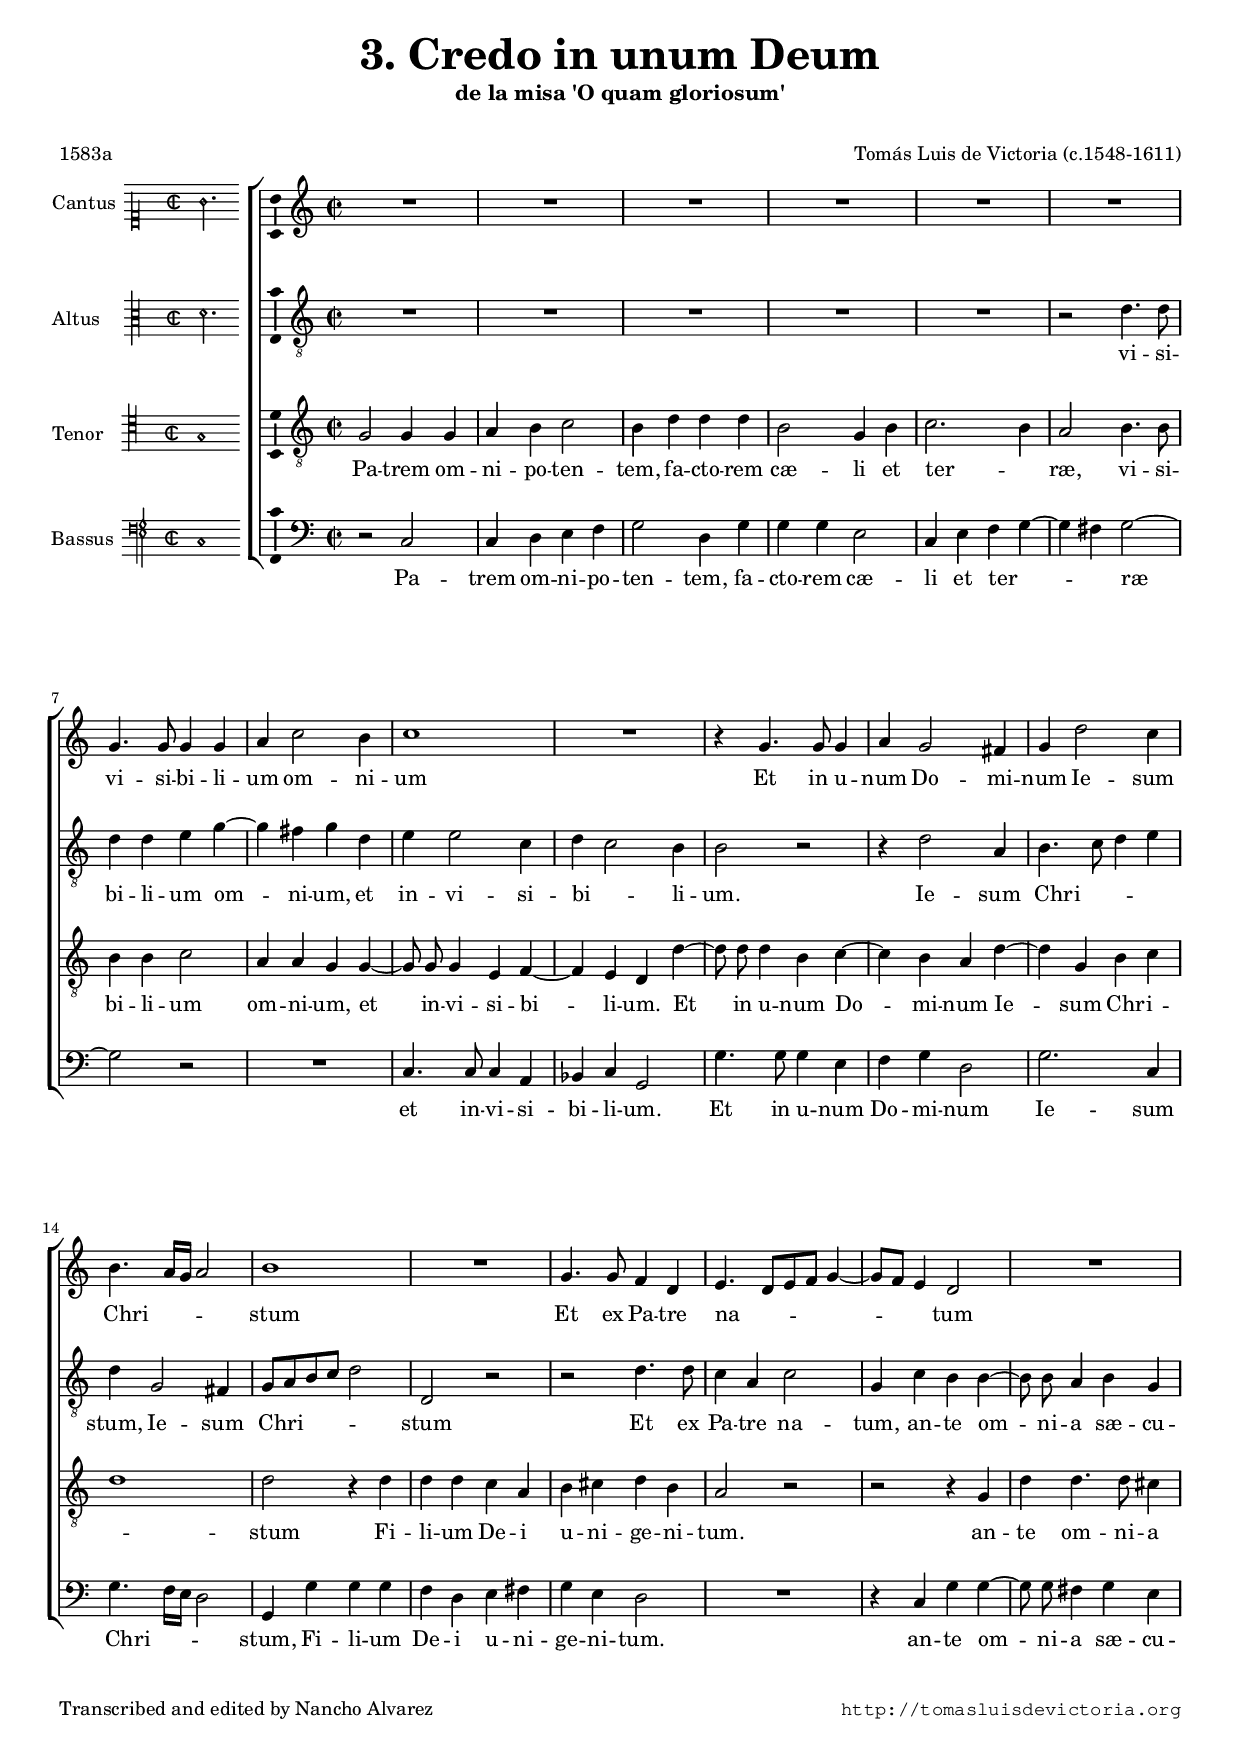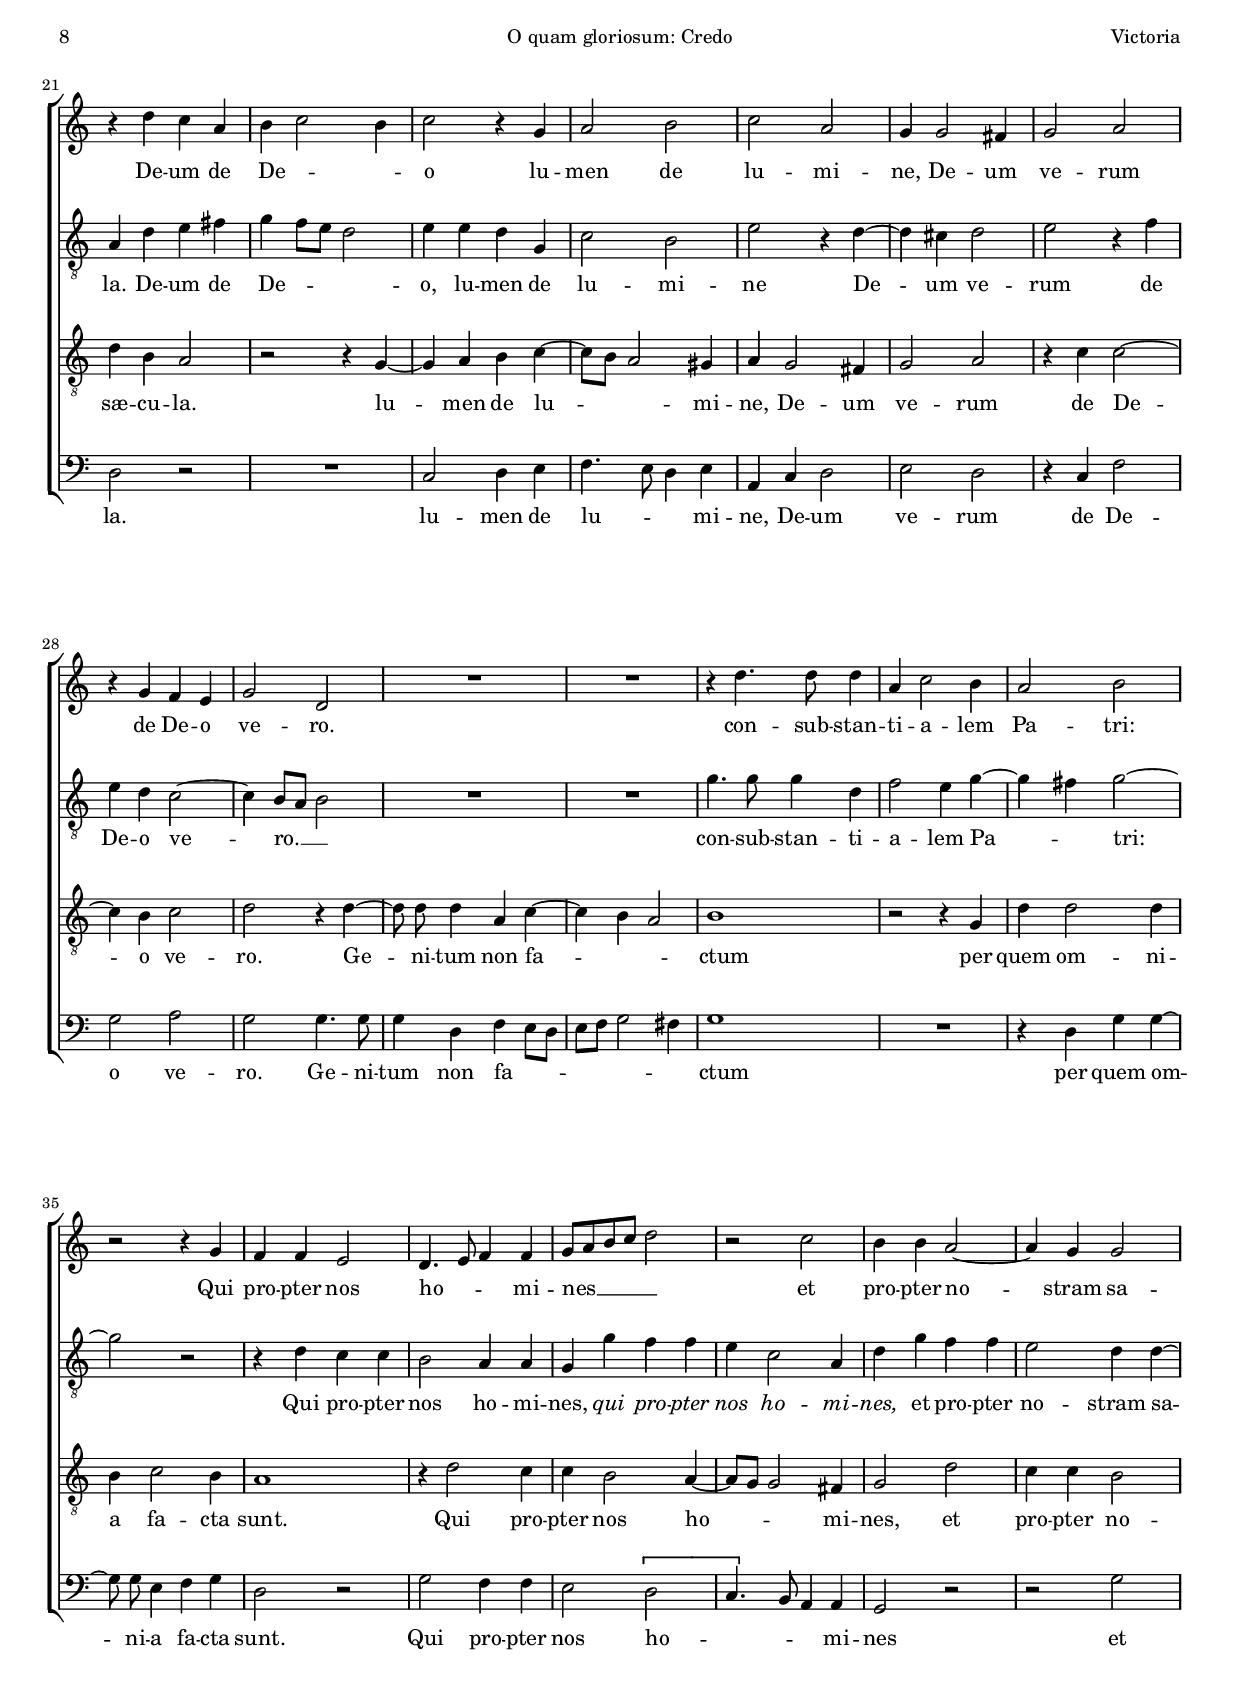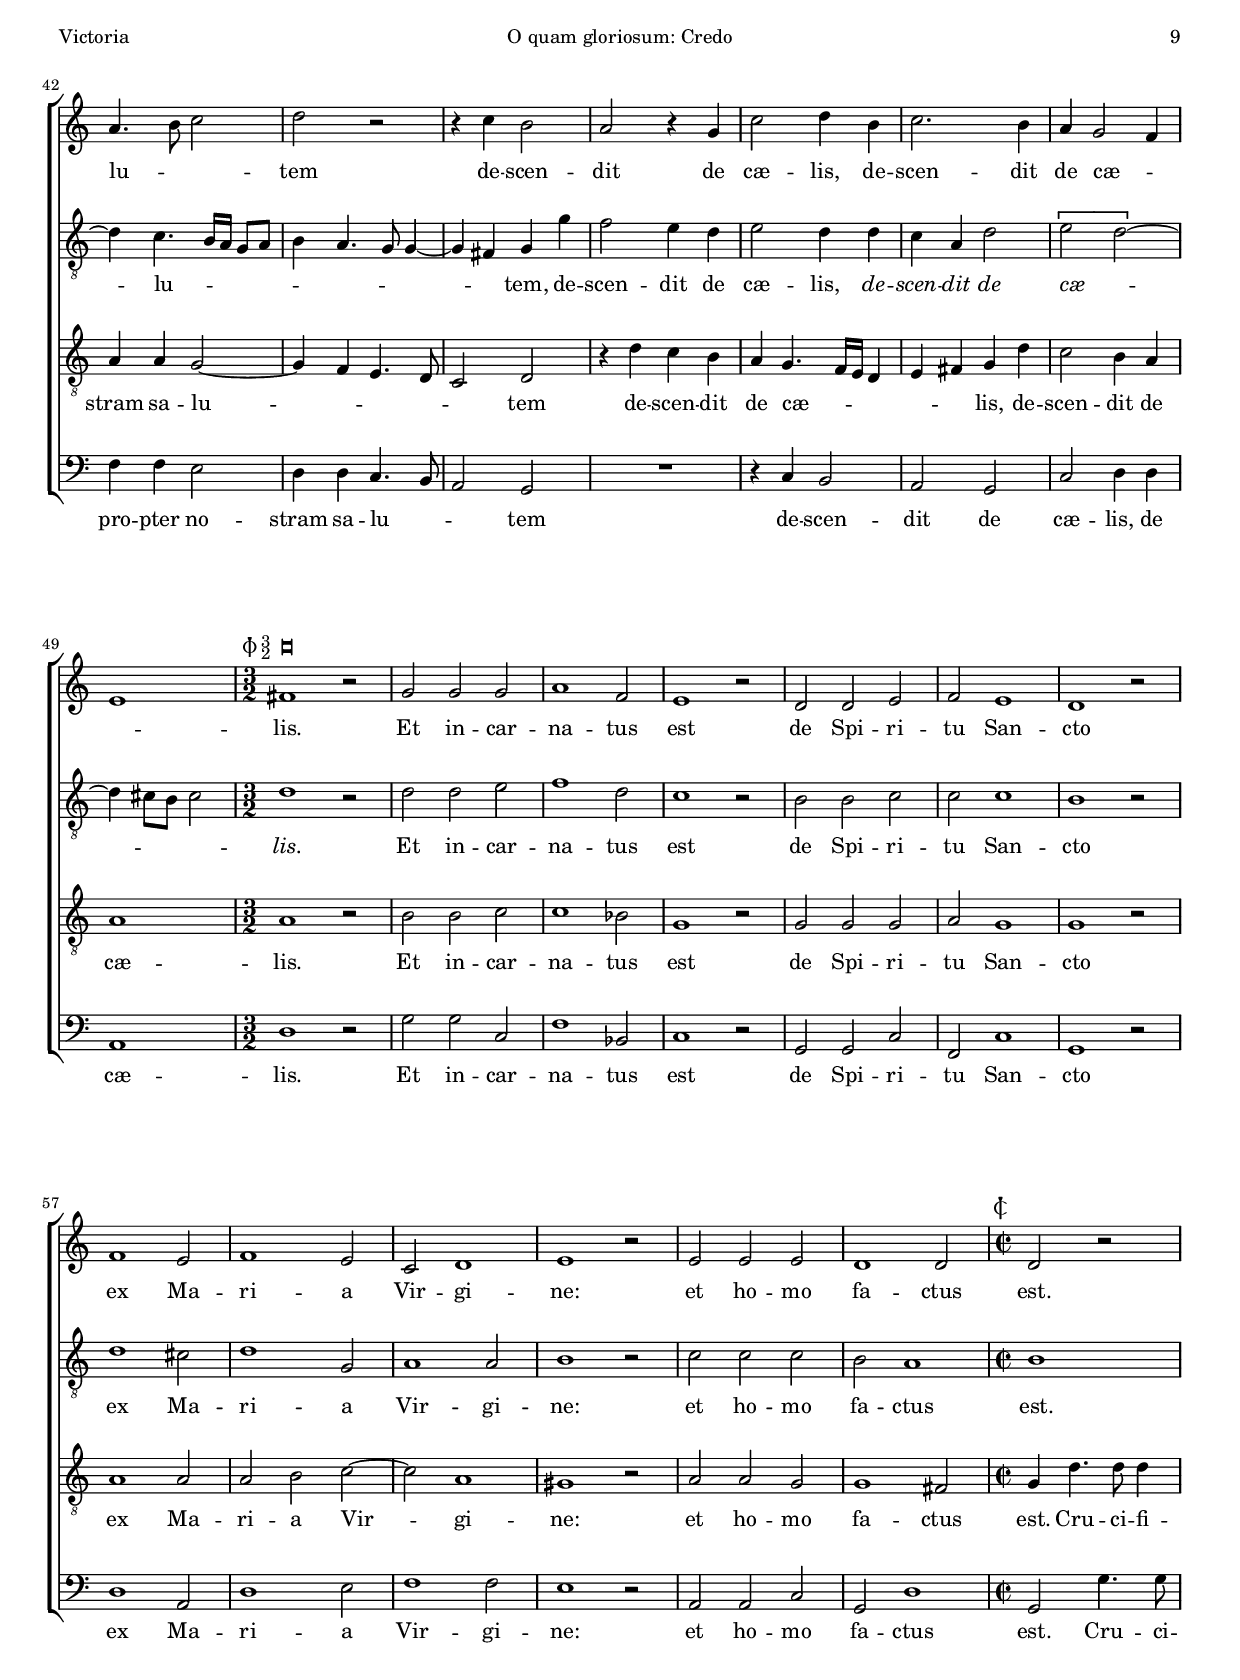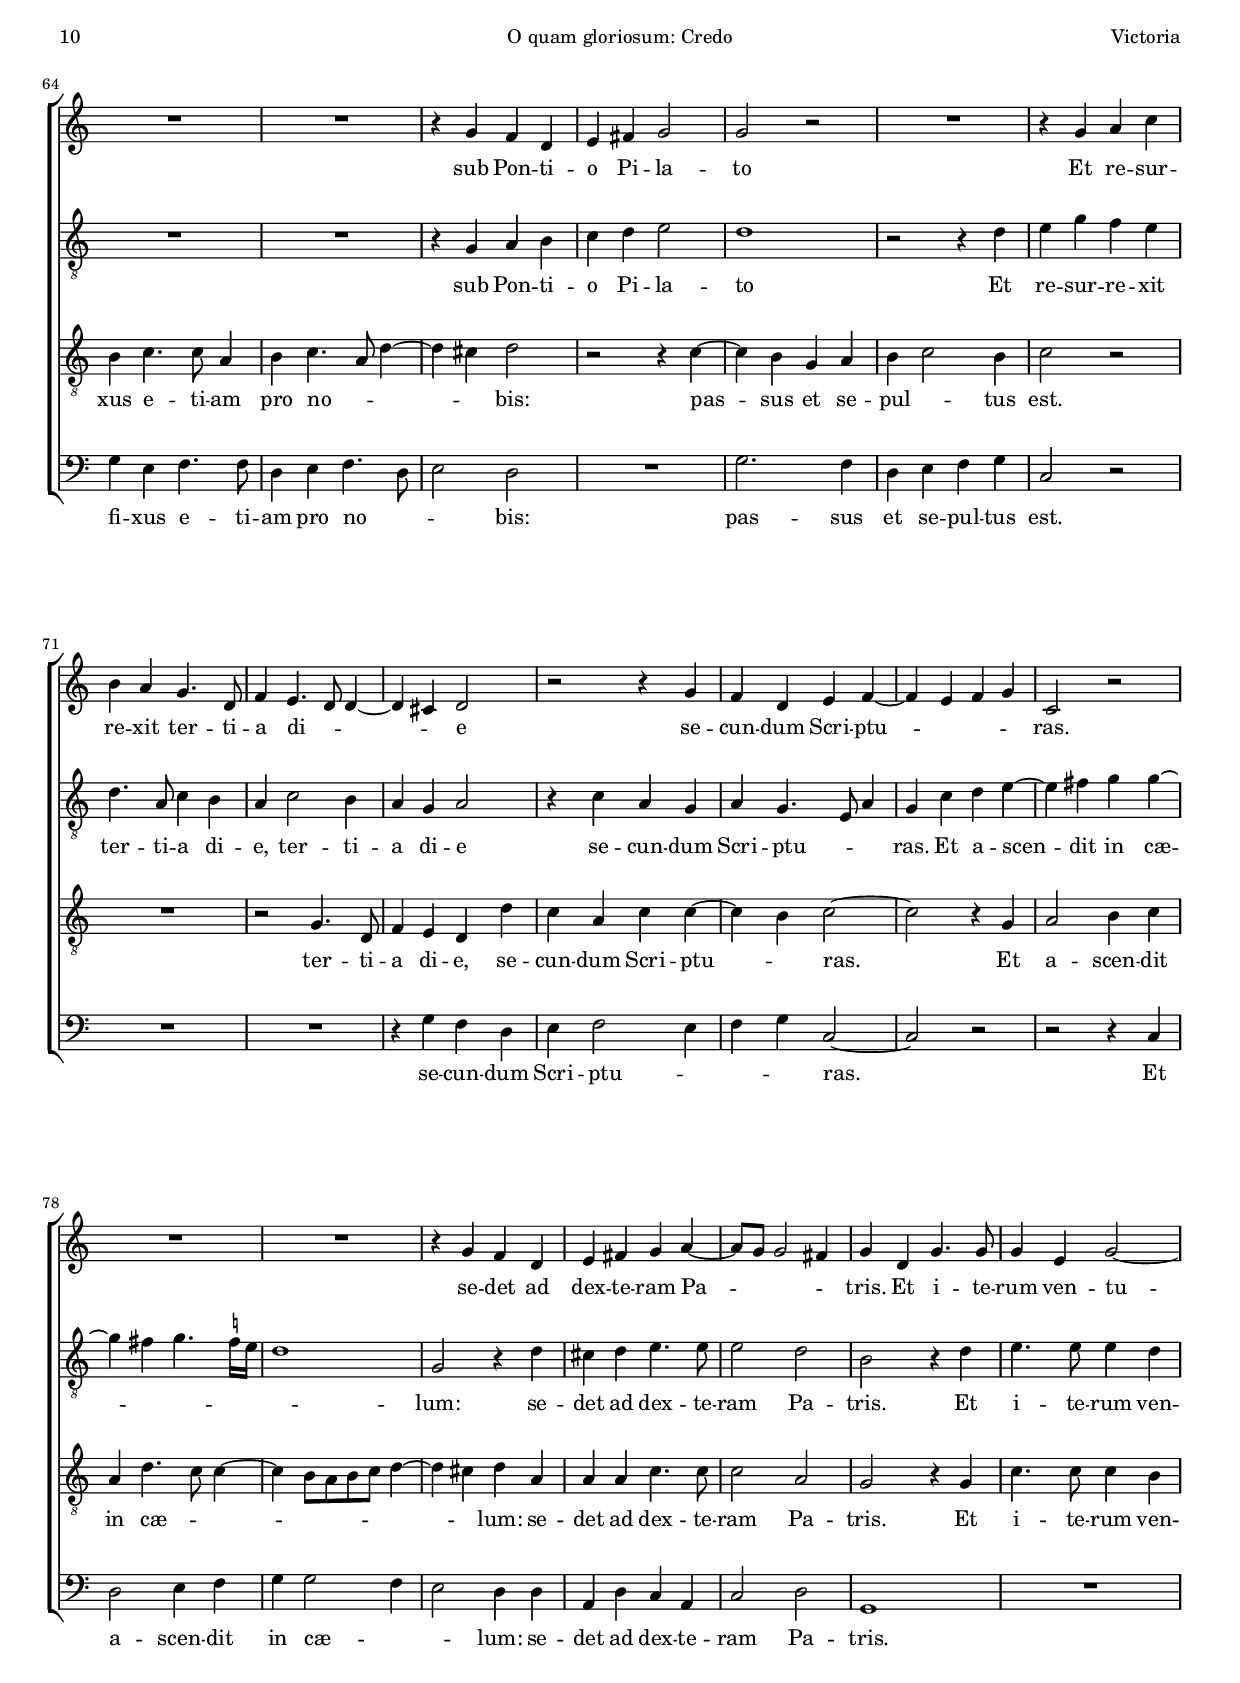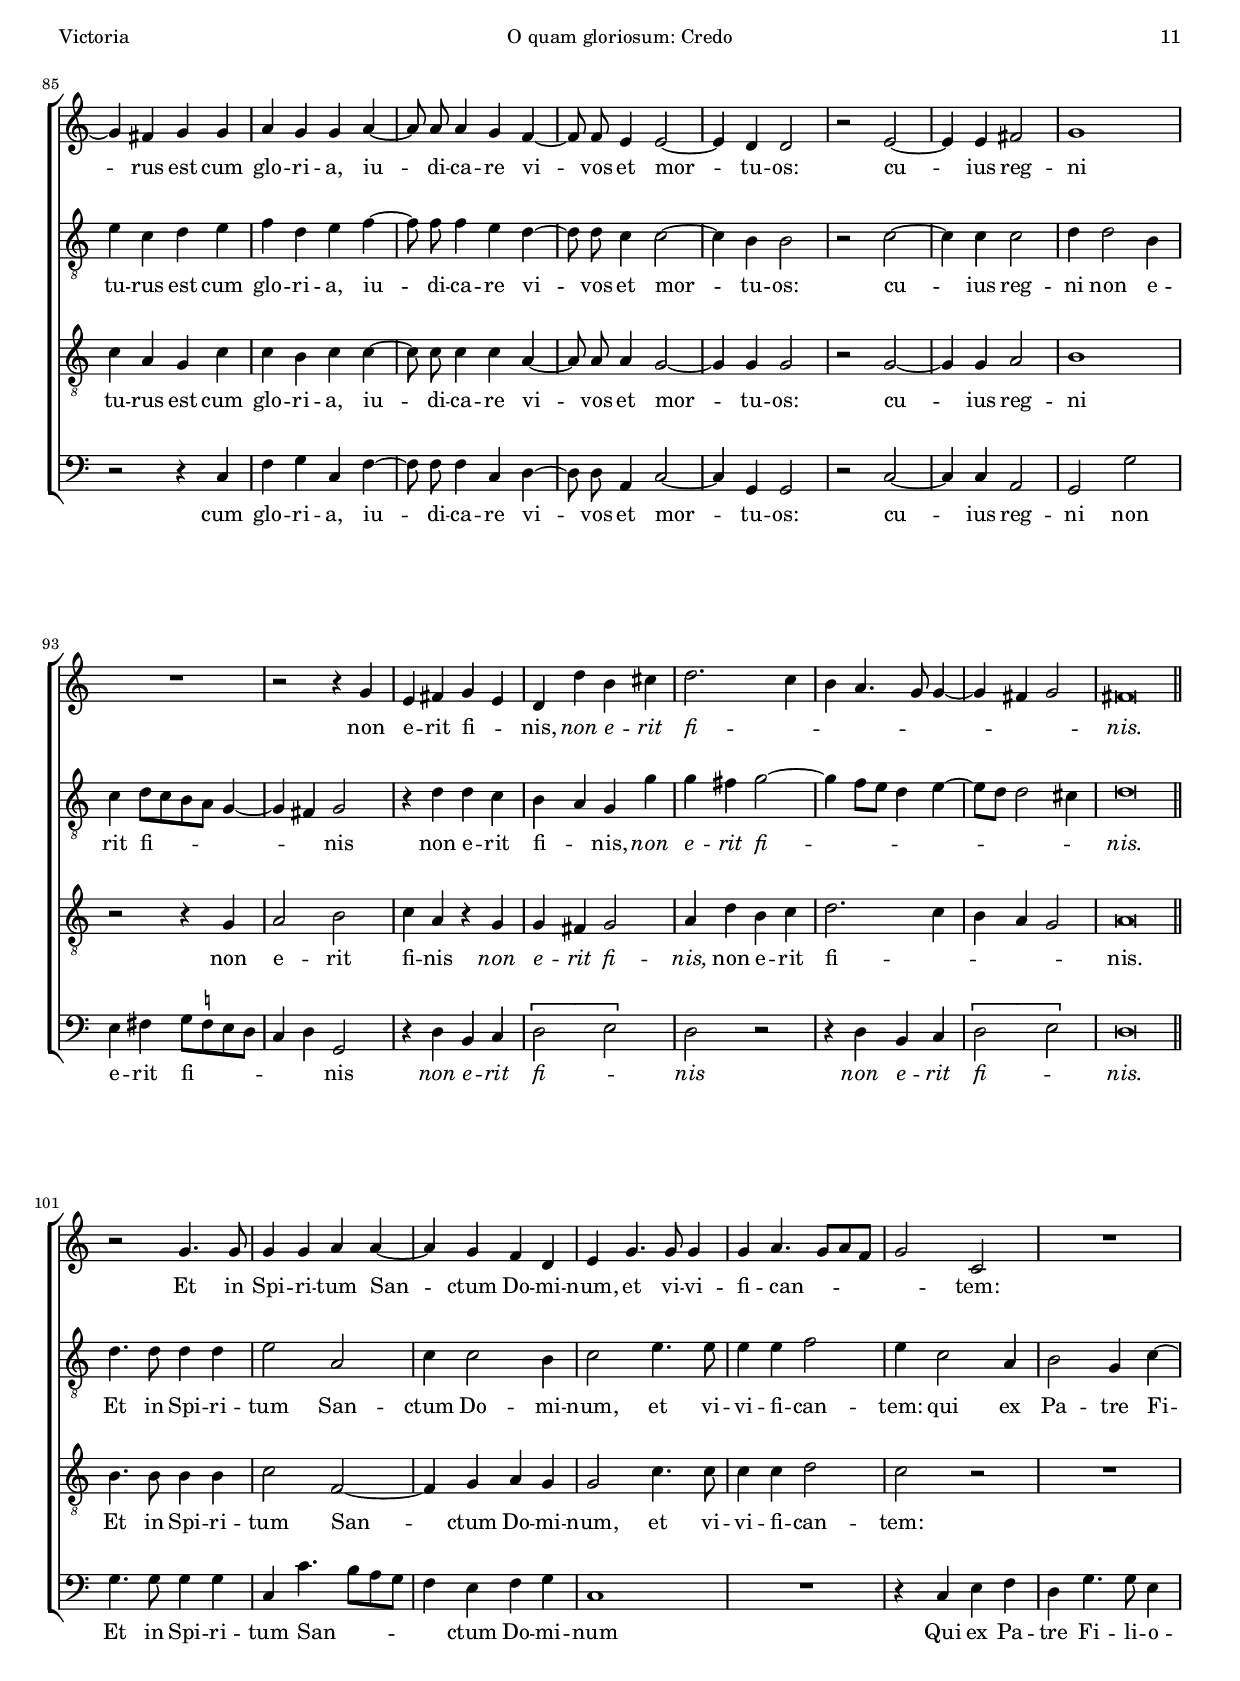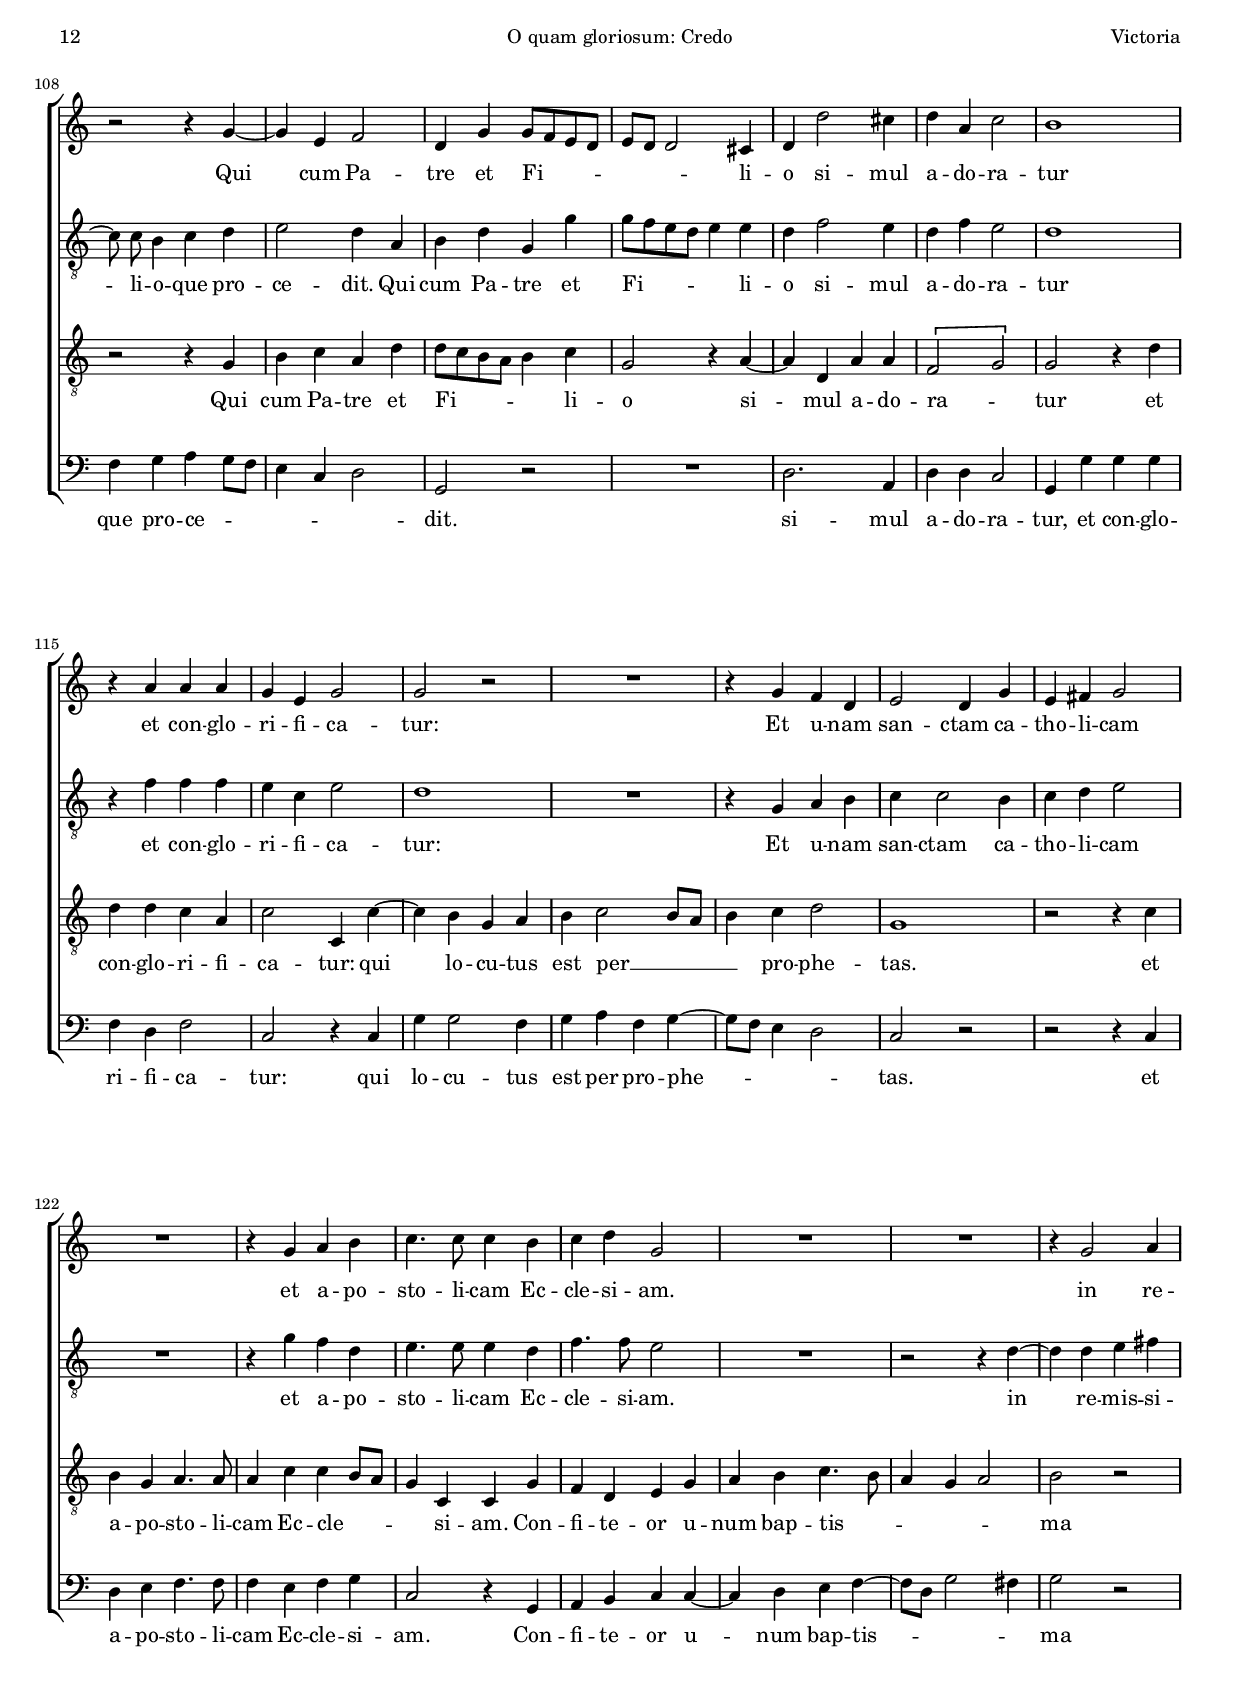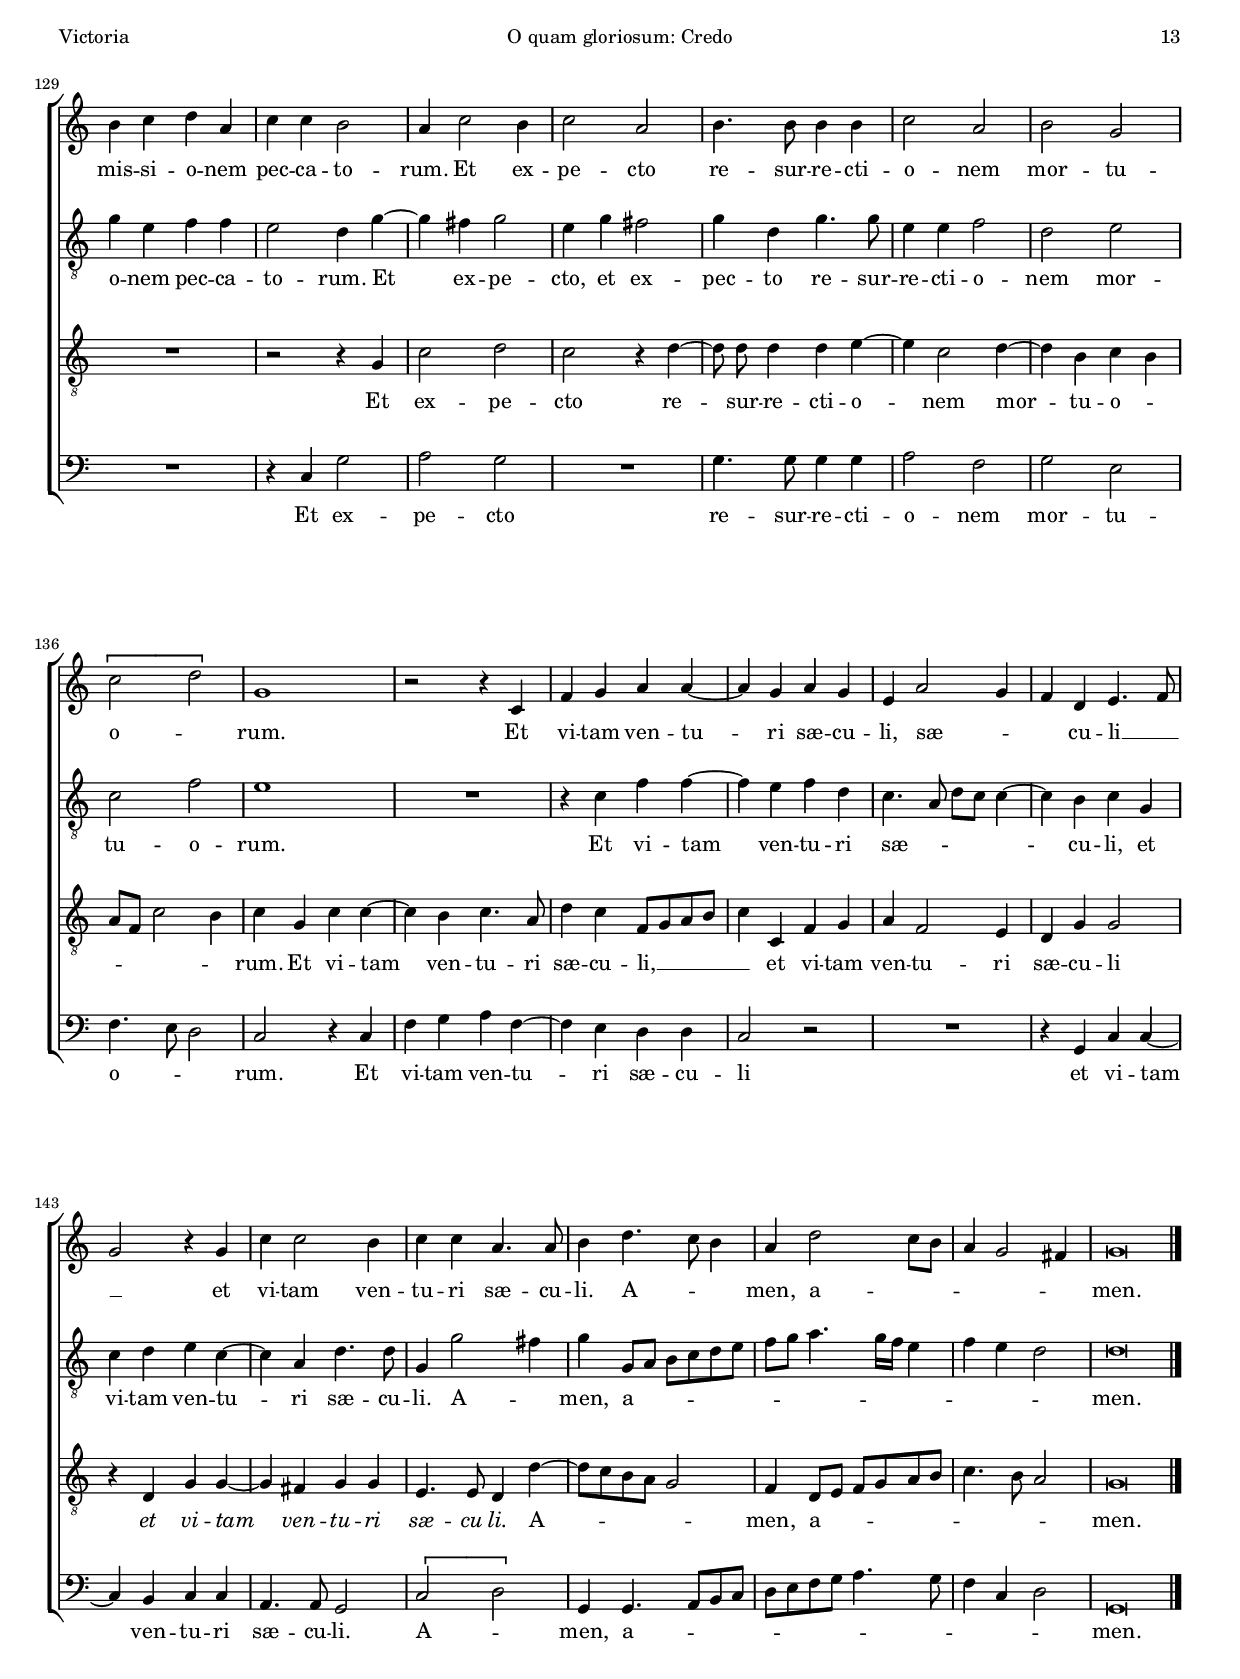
\version "2.22.0"

#(set-default-paper-size "a4")
#(set-global-staff-size 16.6)
#(ly:set-option 'point-and-click #f)
%mobile -s15.5 -i3.2

italicas=\override LyricText.font-shape = #'italic
rectas=\override LyricText.font-shape = #'upright
ss=\once \set suggestAccidentals = ##t
incipitwidth = 20
mtempo={\tempo 4 = 100}
mtempob={\tempo 4 = 150}
mt=#(define-music-function (offset) (number?) ; move lyric text
      #{ \once \override LyricText.X-offset = -$offset #})


htitle="O quam gloriosum: Credo"
hcomposer="Victoria"

\header {
	title=\markup{\larger \larger \larger "3. Credo in unum Deum" }
	subtitle="de la misa 'O quam gloriosum'"
	subsubtitle="  "
	composer="Tomás Luis de Victoria (c.1548-1611)"
        pdfauthor=\composer
	poet="1583a"
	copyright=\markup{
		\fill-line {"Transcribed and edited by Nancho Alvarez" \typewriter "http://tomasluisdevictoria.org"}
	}
	%tagline=""
}

global=  { \time 2/2  \key  c \major  \skip  1*49
          \mtempob
\time 3/2  \skip 1*3/2*13
\mtempo
\time 2/2  \skip 1*38 \bar "||" \break
\skip 1*49  \bar "|."}

cantus= \relative c'' 
{
R1 R1 R1 R1 R1 R1  g4. g8 g4 g a c2 b4 c1 R1 r4 g4. g8 g4 a g2 fis4 g d'2 c4 b4. a16[ g] a2 b1 R1
%17
g4. g8 f4 d e4.  d8[ e f] g4~ g8[ f] e4 d2 R1
%21
r4 d' c a b c2 b4 c2 r4 g4 a2 b c a g4 g2 fis4 g2 a r4 g f e g2 d R1 R1
%32
r4 d'4. d8 d4 a c2 b4 a2 b r2 r4 g f f e2 d4. e8 f4 f  g8[ a b c] d2 r2 c2 b4 b a2~a4 g g2 a4. b8 c2 d2 r r4 c4 b2 a2 r4 g4 c2 d4 b c2. b4 a g2 f4 e1
%50
\once \override Score.RehearsalMark.self-alignment-X=#LEFT
\mark \markup{\hspace #.8 \fontsize #-3 \musicglyph #"timesig.mensural34" \smaller \smaller \smaller \column { 3 2} \hspace #.7 \musicglyph "noteheads.sM1mensural" }
fis1 r2 
g2 g g a1 f2 e1 r2 d d e f e1
d % ennegrecida, raro!
r2 f1 e2 f1 e2
c d1 % dos ennegrecidas
e1 r2 e e e d1 d2 
%63
\mark \markup{\hspace #3 \fontsize #-2 \musicglyph "timesig.mensural22"}
d2 r R1 R1 r4 g f d e fis g2 g r R1 r4 g a c b a g4. d8 f4 e4. d8 d4~ d cis d2 r r4 g f d e f~ f e f g c,2 r R1 R1 r4 g' f d e fis g a~ a8[ g] g2 fis4 g4 d g4. g8 g4 e g2~ g4 fis g g a g g a~
a8 \noBeam a a4 g f ~
f8 \noBeam f e4 e2 ~ 
e4 d d2 r e2~ e4 e fis2 g1 R1
%94
r2 r4 g4 e fis g e d d' b cis d2. c4 b a4. g8 g4~ g fis g2 fis\breve*1/2
%101
r2 g4. g8 g4 g a a~ a g f d e g4. g8 g4 g a4.  g8[ a f]  g2 c, R1 r2 r4 g'~ g e4 f2 d4 g  g8[ f e d]  e[ d]  d2 cis4 d d'2 cis4 d4 a c2 b1 r4 a4 a a g e g2 g2 r R1 r4 g f d e2 d4 g
%121
e fis g2 R1 r4  g a b c4. c8 c4 b c d g,2 R1 R1 r4 g2 a4 b c d a c c b2 a4 c2 b4 c2 a b4. b8 b4 b c2 a b g
\[c2 d\]
g,1 r2 r4 c, f g a a~a g a g e a2 g4 f4 d e4. f8  g2 r4 g c c2 b4 c c a4. a8 b4 d4. c8  b4 a4 d2  c8[ b] a4 g2  fis4 g\breve*1/2
}

altus =  \relative  c'{
R1 R1 R1 R1 R1  r2 d4. d8 d4 d e g~ g fis g d e e2 c4 d4 c2 b4 b2 r r4 d2 a4 b4. c8 d4 e d g,2 fis4  g8[ a b c ] d2 d, r r d'4. d8 c4 a c2 g4 c b b~
b8 \noBeam b a4 b g 
a d e fis g  f8[ e] d2 e4 e d g, c2 b e r4 d4 ~
d cis d2 e r4 f e d c2~ c4  b8[ a] b2
%30
R1 R1  g'4. g8 g4 d f2 e4 g ~
g fis  g2~ g r r4 d c c b2 a4 a g g' f f e c2 a4 d g f f e2 d4 d~ d c4.  b16[ a]  g8[ a] b4 a4. g8 g4~ g fis4 g g' f2 e4 d e2 d4 d c a d2 \[e2 d ~ \]
d4  cis8[ b] cis2
%50
d1 r2
d2 d e f1 d2 c1 r2 b b c c c1
b % ennegrecida, raro!
r2 d1 cis2 d1 g,2 a1 a2 b1 r2
%61
c2 c c
b a1 % ennegrecidas
b  R1 R1 r4 g a b c d e2 d1 r2 r4 d4 e g f e d4. a8 c4 b a c2 b4 a g a2 r4 c a g a g4. e8  a4 g c d e~ e fis g g ~ g4 fis g4. \ss f16[ e] d1 g,2 r4 d' cis d e4. e8 e2 d b r4 d4 e4. e8 e4 d e c d e f d e f~ 
f8 \noBeam f f4 e d ~
d8 \noBeam d c4 c2 ~ 
c4 b b2
r2 c2~c4 c c2 d4 d2 b4 c4  d8[ c b a] g4~ g fis g2
%95
r4 d' d c b  a g g' g fis g2~g4  f8[ e] d4 e~ e8[ d] d2 cis4 d\breve*1/2
%101
d4. d8 d4 d e2 a, c4 c2 b4 c2 e4. e8 e4 e f2 e4 c2 a4 b2 g4 c~ 
c8 \noBeam c b4 c d 
e2 d4 a b d g, g'  g8[ f e d] e4 e d f2 e4 d f e2 d1 r4 f f f e c e2 d1 R1 r4 g, a b c c2 b4
%121
c4 d e2 R1 r4 g f d e4. e8 e4 d f4. f8 e2 R1 r2 r4 d~ d d e fis g e f f e2 d4 g~ g fis g2 e4 g fis2 g4 d g4. g8 e4 e f2 d e c f e1 R1 r4 c f f~ f e f d c4. a8  d[ c] c4~ c b c g c d e c~ c a d4. d8 g,4 g'2 fis4 g  g,8[ a]  b[ c d e]  f[ g] a4.  g16[ f] e4 f e d2 d\breve*1/2
}

tenor =  \relative c'
{
g2 g4 g a b c2 b4 d d d b2 g4 b c2.  b4 a2 b4. b8 b4 b c2 a4 a g g~ 
\set Staff.autoBeaming = ##f
g8 \noBeam g g4 e f ~
f e d d' ~
d8 \noBeam d d4 b c ~ 
c b a d ~
d g, b c d1 d2 r4 d d d c a b cis d b a2 r r r4 g d' d4. d8 cis4 d b a2 r r4 g~ g a b c~ c8[ b] a2 gis4 a g2 fis4 g2 a r4 c c2~c4 b c2 d2 r4 d~
d8 \noBeam d d4 a c ~ 
c b a2 b1 r2 r4 g d' d2 d4 b c2 b4 a1 
%37
r4 d2 c4 c4 b2 a4~ a8[ g] g2 fis4 g2 d' c4 c b2 a4 a g2 ~g4 f e4. d8 c2 d r4 d' c b a g4.  f16[ e] d4 e fis g4 d' c2 b4 a a1
%50
a1 r2
b2 b c c1 bes2 g1 r2 g g g a g1
g1 % ennegrecida, raro, posiblemente errata, querian ennegrecer las anteriores
r2 a1 a2
a b c ~ % dos compases ennegrecidos
c a1
gis1 r2 a2 a g g1 fis2
%63
 g4 d'4. d8 d4 b c4. c8 a4 b c4. a8 d4~ d cis d2 r2 r4 c4~ c b g a b c2 b4 c2 r R1 r2 g4. d8 f4 e d d' c a c c~c b c2~c r4 g a2 b4 c a4 d4. c8 c4~c  b8[ a b c] d4~ d cis d4 a a a c4. c8 c2 a g r4 g4 c4. c8 c4 b c a g c c b c c~
c8 \noBeam c c4 c a4 ~
a8 \noBeam a a4 g2 ~
g4 g g2
%90
r2 g2~g4 g4 a2 b1 r2 r4 g4 a2 b c4 a r4 g g fis g2 a4 d b c d2. c4 b a4 g2 a\breve*1/2
%101
b4. b8 b4 b c2 f,~f4 g a g g2 c4. c8 c4 c d2 c2 r R1 r2 r4 g4 b  c a d  d8[ c b a] b4 c g2 r4 a~ a d, a' a \[f2 g2\]
g r4 d' d d c a c2 c,4 c'~ c b g a b c2  b8[ a] b4 c d2 g,1
%121
r2 r4 c4 b g a4. a8 a4 c c4  b8[ a] g4 c, c g' f d e g a b c4. b8 a4 g a2 b r R1 r2 r4 g c2 d c r4 d4~
d8 \noBeam d d4 d e ~
e c2 d4 ~
d b c4 b  a8[ f] c'2  b4 c g c c~ c b c4. a8 d4 c  f,8[ g a b] c4 c, f g a f2 e4 d g g2 r4 d g g~ g fis g g e4. e8 d4 d'~ d8[ c b a] g2 f4  d8[ e]  f[ g a b] c4. b8 a2 g\breve*1/2

}


bassus=  \relative c{
r2 c2 c4 d e f g2 d4 g g g e2 c4 e f g~ g fis  g2~ g2 r R1 c,4. c8 c4 a bes c g2 g'4. g8 g4 e f g d2 g2. c,4 g'4.  f16[  e] d2 g,4 g' g g f d e fis g e d2 R1 r4 c g' g~ 
g8 \noBeam g fis4 g e 
d2 r R1 c2 d4 e f4.  e8 d4 e a, c d2 e d r4 c4 f2 g a g g4. g8
%30
g4 d f  e8[ d]  e[ f] g2  fis4 g1 R1 r4 d g g~ 
g8 \noBeam g e4 f g 
d2 r g2 f4 f e2 \[d2 c4.\] b8 a4 a4
g2 r r2 g' f4 f e2 d4 d c4.  b8  a2 g2 R1 r4 c4 b2 a g c d4 d a1 d1 r2
%51
 g2 g c, f1 bes,2 c1 r2 g g c
f, c'1 % ennegrecidas
g r2 % no ennegrecida, al contrario que en las otras voces
d'1 a2 d1 e2 f1 f2 e1 r2
%61
a, a c
g d'1 % ennegrecidas
g,2 g'4. g8 g4 e f4. f8 d4 e f4. d8 e2 d2 R1 g2. f4 d e f g c,2 r R1 R1 r4 g' f d e f2 e4 f g c,2~ c r r r4 c4 d2 e4 f g g2 f4  e2 d4 d a d c a c2 d g,1 R1 r2 r4 c f g c, f~
f8 \noBeam f f4 c d ~
d8 \noBeam d a4 c2 ~
c4 g g2 r2 c2~
%91
c4 c a2 g g' e4 fis  g8[ \ss f e d] c4 d4 g,2 r4 d' b c \[d2 e\]
d2 r2 r4 d b c \[d2 e\]
d\breve*1/2
%101
g4. g8 g4 g c, c'4.  b8[ a g] f4 e f g c,1 R1 r4 c4 e f d g4. g8 e4 f g a  g8[ f] e4 c d2 g,2 r R1 d'2. a4 d d c2 g4 g' g g f d f2 c r4 c g' g2 f4 g a f g~ g8[ f] e4 d2 c2 r
%121
r2 r4 c d e f4. f8 f4 e f g c,2 r4 g a b c c~c d e f~ f8[ d] g2 fis4 g2 r R1 r4 c, g'2 a g R1 g4. g8 g4 g  a2 f g e f4.  e8 d2 c r4 c4 f g a f~ f e d d c2 r R1 r4 g c c~c b c c a4. a8 g2 \[c d\]
g,4 g4.  a8[ b c]  d[ e f g] a4. g8 f4 c d2 g,\breve*1/2
}

textocantus=\lyricmode 
{
vi -- si -- bi -- li -- um  om -- ni -- um
Et in u -- num  Do -- mi -- num Ie -- sum \mt #.7 Chri -- _ _ _ \mt #1.5 stum
Et ex Pa -- tre na -- _ _ _ _ _ _ _ tum  De -- um de \mt #.3 De -- _ _ o
lu -- men de lu -- mi -- ne, De -- um ve -- rum de De -- o ve -- ro.
%32
con -- sub -- stan -- ti -- a -- lem Pa -- tri: 
Qui pro -- pter nos ho -- _ _ mi -- nes __ _ _ _ _ 
et pro -- pter no -- _ stram sa -- lu -- _ _ tem  
de -- scen -- dit de cæ -- lis, 
de -- scen -- dit de cæ -- _ _ lis.
%51
Et in -- car -- na -- tus est de Spi -- ri -- tu San -- cto 
ex Ma -- ri -- a Vir -- gi -- ne:
et ho -- mo fa -- ctus est.
%66
sub Pon -- ti -- o Pi -- la -- to 
Et re -- sur -- re -- xit ter -- ti -- a di --  _ _ _ _ e
se -- cun -- dum Scri -- \mt #1 ptu -- _ _ _ _ ras.   
%80
se -- det ad dex -- te -- ram Pa -- _ _ _ _ tris. 
Et i -- te -- rum ven -- tu -- _ rus est 
cum glo -- ri -- a,
iu -- _ di -- ca -- re vi -- _ vos et mor -- _ tu -- os:
%90
cu -- _ ius reg -- ni non e -- rit fi -- _ nis, 
\italicas
non e -- rit fi -- _ _ _ _ _ _ _ _ nis.
\rectas
%101
Et in Spi -- ri -- tum San -- _ ctum Do -- mi -- num, 
et vi -- vi -- fi -- \mt #.2 can -- _ _ _ _ tem: 
\mt #1 Qui  _ cum Pa -- tre et Fi -- _ _ _ _ _ _ li -- o si -- mul a -- do -- ra -- tur
%115
et con -- glo -- ri -- fi -- ca -- tur:  
Et u -- nam san -- ctam ca -- tho -- li -- cam 
et a -- po -- sto -- li -- cam Ec -- cle -- si -- am.
%128
in re -- mis -- si -- o  -- nem pec -- ca -- to -- rum. 
Et ex -- pe -- cto re -- sur -- re -- cti -- o -- nem mor -- tu -- o -- _ rum. 
%138
Et vi -- tam ven -- tu -- _ ri sæ -- cu -- li, 
sæ -- _ _ cu -- li __ _ _  
et vi -- tam ven -- tu -- ri sæ -- cu -- li. 
A -- _ _ men, a -- _ _ _ _ _ men.
 }


textoaltus=\lyricmode 
{
vi -- si -- bi -- li -- um  om -- _ ni -- um,  
et in -- vi -- si -- bi -- _ li -- um.   
Ie -- sum \mt #.5 Chri -- _ _ _ stum, 
Ie -- sum \mt #.5 Chri -- _ _ _ _ stum
Et ex Pa -- tre na -- tum,
an -- te om -- _ ni -- a   sæ -- cu -- la. 
De -- um de \mt #.3 De -- _ _ _ o, 
lu -- men de lu -- mi -- ne
De -- _ um ve -- rum de De -- o ve -- _ ro. __ _ _ 
con -- sub -- stan -- ti -- a -- lem Pa -- _ _ tri: _
Qui pro -- pter nos ho -- mi -- nes,
\italicas
qui pro -- pter nos ho -- mi -- nes, 
\rectas
et pro -- pter no -- stram sa -- _ lu -- _ _ _ _ _ _ _ _ _ _ tem,  
de -- scen -- dit de cæ -- lis, 
\italicas
de -- scen -- dit de cæ -- _ _ _ _ _ lis.
\rectas
Et in -- car -- na -- tus est de Spi -- ri -- tu San -- cto 
ex Ma -- ri -- a Vir -- gi -- ne:
et ho -- mo fa -- ctus est.
sub Pon -- ti -- o Pi -- la -- to 
Et re -- sur -- re -- xit ter -- ti -- a di -- e,  
ter -- ti -- a di -- e
se -- cun -- dum Scri -- \mt #.5 ptu -- _ _ ras. 
Et a -- scen -- _ dit in \mt #.5 cæ -- _ _ _ _ _ _ lum:     
se -- det ad dex -- te -- ram Pa -- tris. 
Et i -- te -- rum ven -- tu -- rus est cum glo -- ri -- a,
iu -- _ di -- ca -- re vi -- _ vos et mor -- _ tu -- os:
cu -- _ ius reg -- ni non e -- rit fi -- _ _ _ _ _ _ nis
non e -- rit fi -- _ nis, 
\italicas
non e -- rit fi -- _ _ _ _ _ _ _ _ _ nis.
\rectas
Et in Spi -- ri -- tum San -- ctum Do -- mi -- num, 
et vi -- vi -- fi -- can -- tem: 
qui  ex Pa -- tre Fi -- _ li -- o -- que   pro -- ce -- dit. 
Qui  cum Pa -- tre et Fi -- _ _ _ _ li -- o si -- mul a -- do -- ra -- tur
et con -- glo -- ri -- fi -- ca -- tur:  
Et u -- nam san -- ctam ca -- tho -- li -- cam 
et a -- po -- sto -- li -- cam Ec -- cle -- si -- am.
in _ re -- mis -- si -- o -- nem pec -- ca -- to -- rum. 
Et _ ex -- pe -- cto, 
et ex -- pec -- to  
re -- sur -- re  -- cti -- o -- nem 
mor -- tu -- o -- rum. 
Et vi -- tam _ ven -- tu --  ri \mt #.2 sæ -- _ _ _ _ _ cu -- li,   
et vi -- tam ven -- tu -- _ ri sæ -- cu -- li. 
A -- _ men, a -- _ _ _ _ _ _ _ _ _ _ _ _ _ _ men.
}

textotenor=\lyricmode 
{ 
Pa -- trem om -- ni -- po -- ten -- tem, 
fa -- cto -- rem cæ -- li 
et ter -- _ ræ, 
vi -- si -- bi -- li -- um om -- ni -- um,  
et _  in -- vi -- si -- bi -- _ li -- um.
Et  _ in u -- num Do -- _ mi -- num Ie -- _ sum \mt #1 Chri -- _ _ \mt #1.5 stum
Fi -- li -- um De -- i u -- ni -- ge -- ni -- tum.
an -- te om -- ni -- a sæ -- cu -- la.
lu -- _ men de lu -- _ _ _ mi -- ne, 
De -- um ve -- rum de De -- _ o ve -- ro.
Ge -- _ ni -- tum non fa -- _ _ _ \mt #1 ctum
per quem om -- ni -- a fa -- cta sunt. 
Qui pro -- pter nos ho -- _ _ _ mi -- nes,
et pro -- pter no -- stram sa -- lu -- _ _ _ _ _ tem  
de -- scen -- dit de cæ -- _ _ _ _ _ lis, 
de -- scen -- dit de cæ -- lis.
Et in -- car -- na -- tus est de Spi -- ri -- tu San -- cto ex 
Ma -- ri -- a Vir -- _ gi -- ne:
et ho -- mo fa -- ctus est.
Cru -- ci -- fi -- xus e -- ti -- am pro  no -- _ _ _ _ bis:  
pas -- _ sus et se -- \mt #1 pul -- _ tus est. 
ter -- ti -- a di -- e, 
se -- cun -- dum Scri -- \mt #.5 ptu -- _ _ ras. _
Et a -- scen -- dit in \mt #.2 cæ -- _ _ _ _ _ _ _ _ _ _ lum:     
se -- det ad dex -- te -- ram Pa -- tris. 
Et i -- te -- rum ven -- tu -- rus est cum glo -- ri -- a,
iu -- _ di -- ca -- re vi -- _ vos et mor -- _ tu -- os:
cu -- _ ius reg -- ni non e -- rit fi --  nis
\italicas
non e -- rit fi --  nis, 
\rectas
non e -- rit fi -- _ _ _ _ nis.
Et in Spi -- ri -- tum San -- _ ctum Do -- mi -- num, 
et vi -- vi -- fi -- can -- tem: 
Qui  cum Pa -- tre et Fi -- _ _ _ _ li -- o 
si -- _ mul a -- do -- ra -- _ tur
et con -- glo -- ri -- fi -- ca -- tur:  
\mt #1 qui _ lo -- cu -- tus est per __ _ _ _  pro -- phe -- tas.
et a -- po -- sto -- li -- cam Ec -- cle -- _ _ _ si -- am.
Con -- fi -- te -- or u -- num bap -- tis -- _ _ _ _ ma
Et ex -- pe -- cto  
\mt #.7 re -- _ sur -- re -- cti -- o -- _ nem mor -- _ tu -- o -- _ _ _ _  _ rum. 
Et vi -- tam _ ven -- tu -- ri sæ -- cu -- li, __ _ _ _ _    
et vi -- tam ven -- tu -- ri sæ -- cu -- li
\italicas
et vi -- tam _ ven -- tu -- ri sæ -- cu li. 
\rectas
A -- _ _ _ _ _ men, a -- _ _ _ _ _ _ _ _ men.
}

textobassus=\lyricmode 
{
Pa -- trem om -- ni -- po -- ten -- tem, 
fa -- cto -- rem cæ -- li 
et ter -- _ _ _ ræ _  
et   in -- vi -- si -- bi -- li -- um.
Et  in u -- num Do -- mi -- num Ie -- sum \mt #.5 Chri -- _ _ _ stum,
Fi -- li -- um De -- i u -- ni -- ge -- ni -- tum.
an -- te om -- _ ni -- a sæ -- cu -- la.
lu -- men de lu -- _ _ mi -- ne, 
De -- um ve -- rum de De -- o ve -- ro.
Ge -- ni -- tum non fa -- _ _ _ _ _ _ \mt #1 ctum
per quem om -- _ ni -- a fa -- cta sunt. 
Qui pro -- pter nos ho -- _ _ _ mi -- nes  et pro -- pter no -- stram sa -- lu -- _ _ tem  
de -- scen -- dit de cæ -- lis, de cæ  -- lis.
Et in -- car -- na -- tus est de Spi -- ri -- tu San -- cto 
ex Ma -- ri -- a Vir -- gi -- ne:
et ho -- mo fa -- ctus est.
Cru -- ci -- fi -- xus e -- ti -- am pro  no -- _ _ bis:  
pas -- sus et se -- pul -- tus est. 
se -- cun -- dum Scri -- \mt #.5 ptu -- _ _ _ ras. _ 
Et a -- scen -- dit in cæ -- _ _ lum:     
se -- det ad dex -- te -- ram Pa -- tris. 
cum glo -- ri -- a,
iu -- _ di -- ca -- re vi -- _ vos et mor -- _ tu -- os:
cu -- _ ius reg -- ni non e -- rit fi -- _ _ _ _ _ nis
\italicas
non e -- rit fi -- _ nis
non e -- rit fi -- _ nis.
\rectas
Et in Spi -- ri -- tum \mt #.1 San -- _ _ _ _ ctum Do -- mi -- num
Qui  ex Pa -- tre  Fi -- li -- o -- que pro -- ce -- _ _ _ _ _ dit.
si -- mul a -- do -- ra -- tur,
et con -- glo -- ri -- fi -- ca -- tur:  
qui lo -- cu -- tus est per  pro -- phe -- _ _ _ _ tas.
et a -- po -- sto -- li -- cam Ec -- cle -- si -- am.
Con -- fi -- te -- or u -- _ num bap -- tis -- _ _ _ _ ma
Et ex -- pe -- cto  re -- sur -- re -- cti -- o -- nem mor -- tu -- o -- _ _ rum. 
Et vi -- tam ven -- tu -- _ ri sæ -- cu -- li
et vi -- tam _ ven -- tu -- ri sæ -- cu -- li. 
A -- _ men, a -- _ _ _ _ _ _ _ _ _ _ _ _ men.
}


incipitcantus=\markup{
	\score{
		{ 
		\set Staff.instrumentName="Cantus "
		\override NoteHead.style = #'neomensural
		\override Staff.TimeSignature.style = #'neomensural
		\cadenzaOn 
		\clef "petrucci-c1"
		\key c \major
		\time 2/2
                g'2.
		} 

	\layout { line-width=\incipitwidth indent = 0 }
	}
}

incipitaltus=\markup{
	\score{
		{ 
		\set Staff.instrumentName="Altus    "
		\override NoteHead.style = #'neomensural 
		\override Staff.TimeSignature.style = #'neomensural
		\cadenzaOn 
		\clef "petrucci-c3"
		\key c \major
		\time 2/2
                d'2.
		} 
	\layout { line-width=\incipitwidth indent = 0 }
	}
}


incipittenor=\markup{
	\score{
		{ 
		\set Staff.instrumentName="Tenor   "
		\override NoteHead.style = #'neomensural 
		\override Staff.TimeSignature.style = #'neomensural
		\cadenzaOn 
		\clef "petrucci-c4"
		\key c \major
		\time 2/2
                g1
		} 
	\layout { line-width=\incipitwidth indent=0 }
	}
}

incipitbassus=\markup{
	\score{
		{ 
		\set Staff.instrumentName="Bassus "
		\override NoteHead.style = #'neomensural
		\override Staff.TimeSignature.style = #'neomensural
		\cadenzaOn 
		\clef "petrucci-f4"
		\key c \major
		\time 2/2
                c1
		} 
	\layout { line-width=\incipitwidth indent = 0 }
	}
}

%\layout {
%       \context {\Voice
%               \remove Ligature_bracket_engraver
%               \consists Mensural_ligature_engraver
%       }
%       line-width=\incipitwidth
%       indent = 0
%}

\score {\transpose c' c'{
\new ChoirStaff<<

	\new Staff <<\global
	\new Voice="v1" {
		\set Staff.instrumentName=\incipitcantus
		\clef "treble"
		\cantus }
	\new Lyrics \lyricsto "v1" {\textocantus }
	>>

	\new Staff <<\global
	\new Voice="v2" {
		\set Staff.instrumentName=\incipitaltus
		\clef "G_8"
		\altus }
	\new Lyrics \lyricsto "v2" {\textoaltus }
	>>
	
	\new Staff <<\global
	\new Voice="v3" {
		\set Staff.instrumentName=\incipittenor
		\clef "G_8"
		\tenor }
	\new Lyrics \lyricsto "v3" {\textotenor }
	>>

	\new Staff <<\global
	\new Voice="v4" {
		\set Staff.instrumentName=\incipitbassus
		\clef "bass"
		\bassus }
	\new Lyrics \lyricsto "v4" {\textobassus }
	>>
	
>>

	} % transpose

\layout{ 
	\context {\Lyrics 
		\override VerticalAxisGroup.staff-affinity = #UP
		\override VerticalAxisGroup.nonstaff-relatedstaff-spacing =
			#'((basic-distance . 0) (minimum-distance . 0) (padding . 1))
		\override LyricText.font-size = #1.2
		\override LyricHyphen.minimum-distance = #0.5
	}
	\context {\Score 
		tempoHideNote = ##t
		\override BarNumber.padding = #2 
	}
	\context {\Voice 
		melismaBusyProperties = #'()
		%autoBeaming = ##f
	}
	\context {\Staff 
                %\RemoveEmptyStaves
                %\override VerticalAxisGroup.remove-first = ##t
		\override VerticalAxisGroup.staff-staff-spacing =
			#'((basic-distance . 11) (minimum-distance . 0) (padding . 1))
		\consists Ambitus_engraver 
		\override LigatureBracket.padding = #1
	}
}

%\midi { \mtempo }

}


\paper{
	evenHeaderMarkup=\markup  \fill-line { \fromproperty #'page:page-number-string \htitle \hcomposer }
	oddHeaderMarkup= \markup  \fill-line { \on-the-fly #not-first-page \hcomposer \on-the-fly #not-first-page \htitle \on-the-fly #not-first-page \fromproperty #'page:page-number-string }
	%system-count=20
	page-count = 7
	ragged-last-bottom = ##f
	indent=3.4\cm
	system-system-spacing =
	#'((basic-distance . 20) (minimum-distance . 0) (padding . 5))
	top-system-spacing = % header
	#'((basic-distance . 9) (minimum-distance . 0) (padding . 0))
	last-bottom-spacing = % footer
	#'((basic-distance . 12) (minimum-distance . 0) (padding . 0))
	markup-system-spacing.padding = #1.5

first-page-number=7

first-page-number=7
}